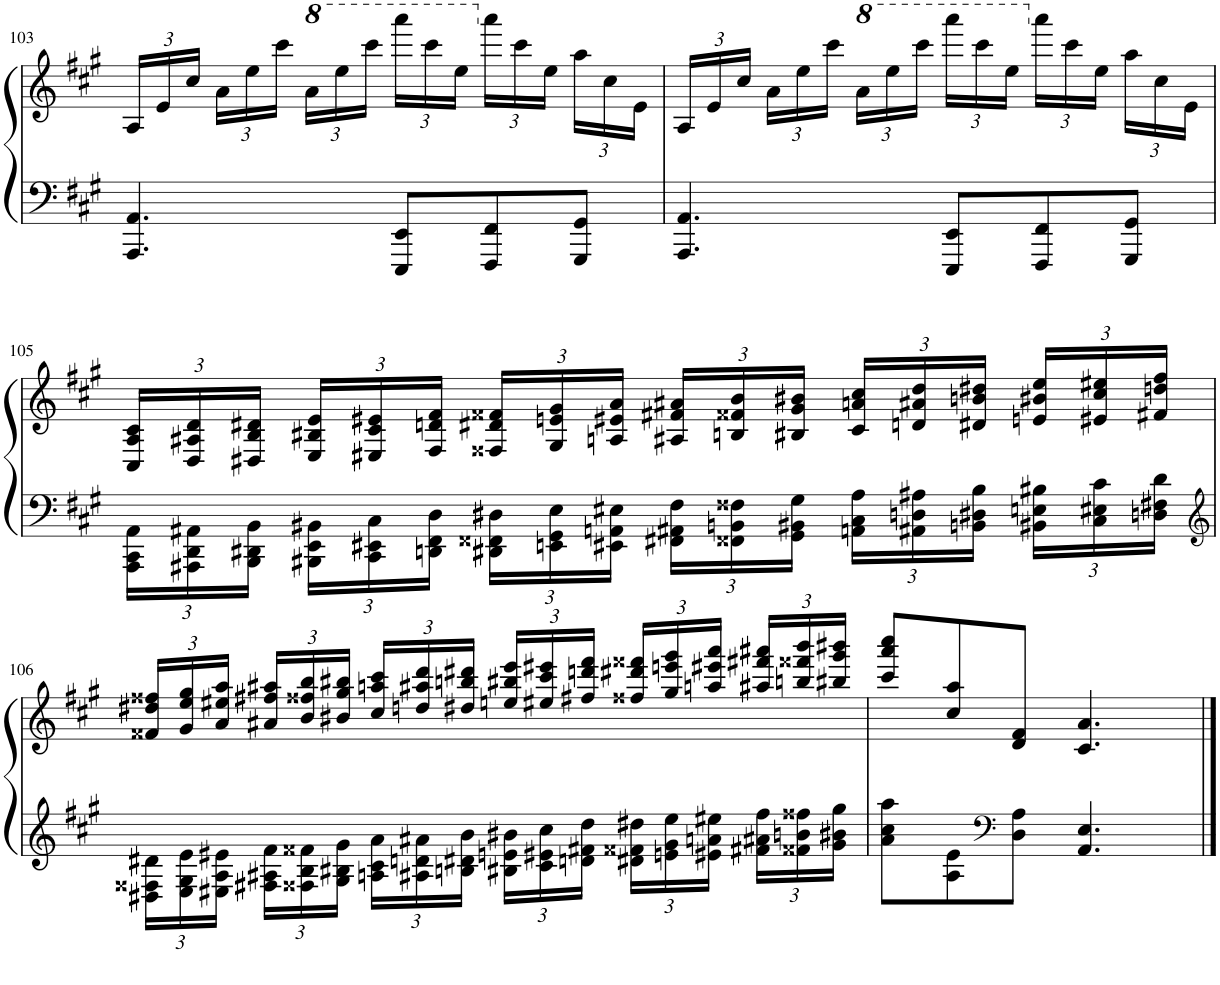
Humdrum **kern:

**kern	**kern
*part2	*part1
*staff2	*staff1
*I"Piano	*I"Piano
*I'Pno	*I'Pno
!!LO:PB:g=z
*clefF4	*clefG2
*k[f#c#g#]	*k[f#c#g#]
*M6/8	*M6/8
*	*Xbrackettup
=103	=103
4.AAA/ 4.AA/	24A/LL
.	24e/
.	24cc#/JJ
.	24a\LL
.	24ee\
.	24ccc#\JJ
*	*8va
.	24aa\LL
.	24eee\
.	24cccc#\JJ
8EEE/ 8EE/L	24aaaa\LL
.	24cccc#\
.	24eee\JJ
*	*X8va
8FFF#/ 8FF#/	24aaa\LL
.	24ccc#\
.	24ee\JJ
8GGG#/ 8GG#/J	24aa\LL
.	24cc#\
.	24e\JJ
=104	=104
4.AAA/ 4.AA/	24A/LL
.	24e/
.	24cc#/JJ
.	24a\LL
.	24ee\
.	24ccc#\JJ
*	*8va
.	24aa\LL
.	24eee\
.	24cccc#\JJ
8EEE/ 8EE/L	24aaaa\LL
.	24cccc#\
.	24eee\JJ
*	*X8va
8FFF#/ 8FF#/	24aaa\LL
.	24ccc#\
.	24ee\JJ
8GGG#/ 8GG#/J	24aa\LL
.	24cc#\
.	24e\JJ
!!LO:LB:g=z
=105	=105
*Xbrackettup	*
24AAA\ 24CC#\ 24AA\LL	24C#/ 24A/ 24c#/LL
24AAA#X\ 24DD\ 24AA#X\	24D/ 24A#X/ 24d/
24BBB\ 24DD#X\ 24BB\JJ	24D#X/ 24B/ 24d#X/JJ
24BBB#X\ 24EE\ 24BB#X\LL	24E/ 24B#X/ 24e/LL
24CC#\ 24EE#X\ 24C#\	24E#X/ 24c#/ 24e#X/
24DDn\ 24FF#\ 24D\JJ	24F#/ 24dn/ 24f#/JJ
24DD#X\ 24FF##X\ 24D#X\LL	24F##X/ 24d#X/ 24f##X/LL
24EEn\ 24GG#\ 24E\	24G#/ 24en/ 24g#/
24EE#X\ 24AAn\ 24E#X\JJ	24An/ 24e#X/ 24a/JJ
24FF#X\ 24AA#X\ 24F#\LL	24A#X/ 24f#X/ 24a#X/LL
24FF##X\ 24BBn\ 24F##X\	24Bn/ 24f##X/ 24b/
24GG#\ 24BB#X\ 24G#\JJ	24B#X/ 24g#/ 24b#X/JJ
24AAn\ 24C#\ 24A\LL	24c#/ 24an/ 24cc#/LL
24AA#X\ 24Dn\ 24A#X\	24dn/ 24a#X/ 24dd/
24BBn\ 24D#X\ 24B\JJ	24d#X/ 24bn/ 24dd#X/JJ
24BB#X\ 24En\ 24B#X\LL	24en/ 24b#X/ 24ee/LL
24C#\ 24E#X\ 24c#\	24e#X/ 24cc#/ 24ee#X/
24Dn\ 24F#X\ 24d\JJ	24f#X/ 24ddn/ 24ff#/JJ
!!LO:LB:g=z
=106	=106
*clefG2	*
24D#X\ 24F##X\ 24d#X\LL	24f##X/ 24dd#X/ 24ff##X/LL
24E\ 24G#\ 24e\	24g#/ 24ee/ 24gg#/
24E#X\ 24A\ 24e#X\JJ	24a/ 24ee#X/ 24aa/JJ
24F#X\ 24A#X\ 24f#\LL	24a#X/ 24ff#X/ 24aa#X/LL
24F##X\ 24B\ 24f##X\	24b/ 24ff##X/ 24bb/
24G#\ 24B#X\ 24g#\JJ	24b#X/ 24gg#/ 24bb#X/JJ
24An\ 24c#\ 24a\LL	24cc#/ 24aan/ 24ccc#/LL
24A#X\ 24dn\ 24a#X\	24ddn/ 24aa#X/ 24ddd/
24Bn\ 24d#X\ 24b\JJ	24dd#X/ 24bbn/ 24ddd#X/JJ
24B#X\ 24en\ 24b#X\LL	24een/ 24bb#X/ 24eee/LL
24c#\ 24e#X\ 24cc#\	24ee#X/ 24ccc#/ 24eee#X/
24dn\ 24f#X\ 24dd\JJ	24ff#X/ 24dddn/ 24fff#/JJ
24d#X\ 24f##X\ 24dd#X\LL	24ff##X/ 24ddd#X/ 24fff##X/LL
24en\ 24g#\ 24ee\	24gg#/ 24eeen/ 24ggg#/
24e#X\ 24an\ 24ee#X\JJ	24aan/ 24eee#X/ 24aaa/JJ
24f#X\ 24a#X\ 24ff#\LL	24aa#X/ 24fff#X/ 24aaa#X/LL
24f##X\ 24bn\ 24ff##X\	24bbn/ 24fff##X/ 24bbb/
24g#\ 24b#X\ 24gg#\JJ	24bb#X/ 24ggg#/ 24bbb#X/JJ
=107	=107
8a\ 8cc#\ 8aa\L	8ccc#/ 8aaa/ 8cccc#/L
8A\ 8e\	8cc#/ 8aa/
*clefF4	*
8D\ 8A\J	8d/ 8f#/J
4.AA/ 4.E/	4.c#/ 4.a/
==	==
*-	*-
